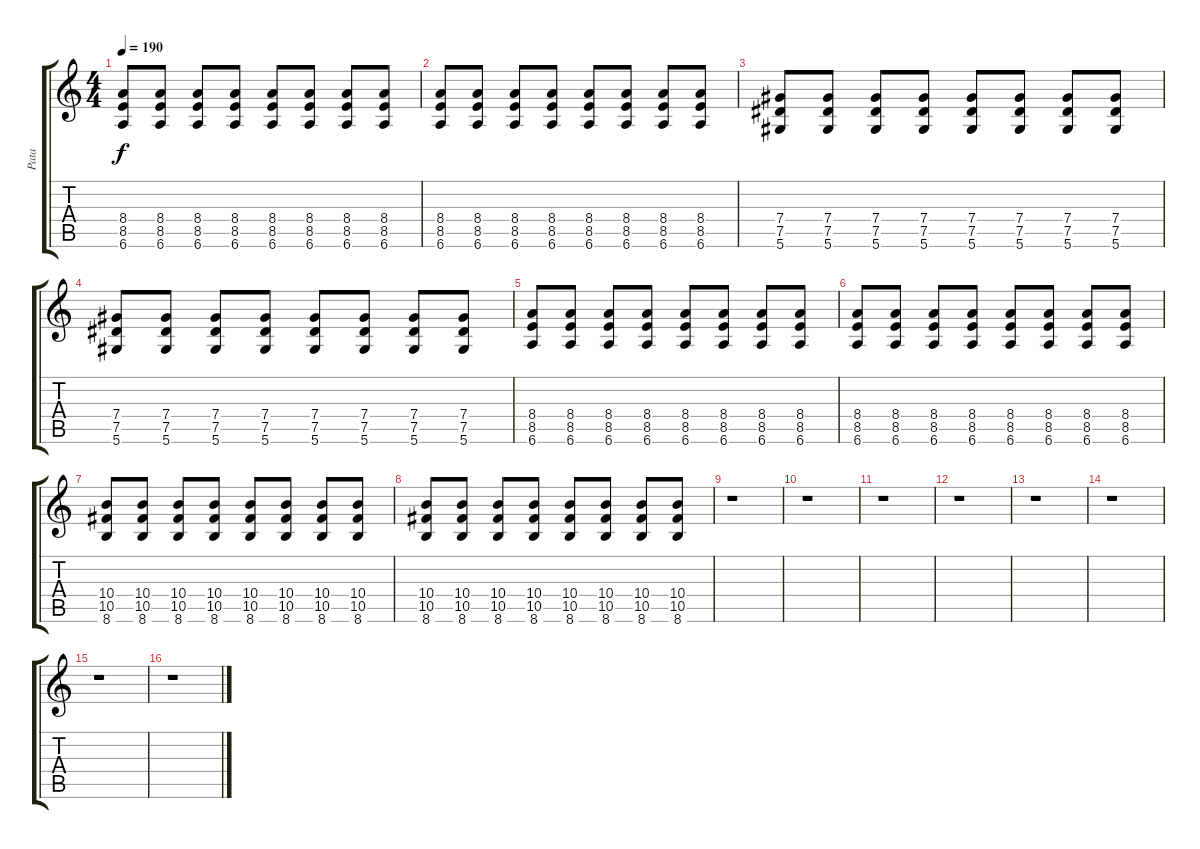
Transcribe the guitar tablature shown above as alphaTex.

\track ("Pata" "Pata") {instrument distortionguitar}
\staff {score tabs}
\tuning (Eb4 Bb3 Gb3 Db3 Ab2 Eb2) {hide}
\ts (4 4)
\tempo 190
\clef g2
\ks c
(8.4 8.5 6.6).8{dy f} (8.4 8.5 6.6).8 (8.4 8.5 6.6).8 (8.4 8.5 6.6).8 (8.4 8.5 6.6).8 (8.4 8.5 6.6).8 (8.4 8.5 6.6).8 (8.4 8.5 6.6).8 |
(8.4 8.5 6.6).8 (8.4 8.5 6.6).8 (8.4 8.5 6.6).8 (8.4 8.5 6.6).8 (8.4 8.5 6.6).8 (8.4 8.5 6.6).8 (8.4 8.5 6.6).8 (8.4 8.5 6.6).8 |
(7.4 7.5 5.6).8 (7.4 7.5 5.6).8 (7.4 7.5 5.6).8 (7.4 7.5 5.6).8 (7.4 7.5 5.6).8 (7.4 7.5 5.6).8 (7.4 7.5 5.6).8 (7.4 7.5 5.6).8 |
(7.4 7.5 5.6).8 (7.4 7.5 5.6).8 (7.4 7.5 5.6).8 (7.4 7.5 5.6).8 (7.4 7.5 5.6).8 (7.4 7.5 5.6).8 (7.4 7.5 5.6).8 (7.4 7.5 5.6).8 |
(8.4 8.5 6.6).8 (8.4 8.5 6.6).8 (8.4 8.5 6.6).8 (8.4 8.5 6.6).8 (8.4 8.5 6.6).8 (8.4 8.5 6.6).8 (8.4 8.5 6.6).8 (8.4 8.5 6.6).8 |
(8.4 8.5 6.6).8 (8.4 8.5 6.6).8 (8.4 8.5 6.6).8 (8.4 8.5 6.6).8 (8.4 8.5 6.6).8 (8.4 8.5 6.6).8 (8.4 8.5 6.6).8 (8.4 8.5 6.6).8 |
(10.4 10.5 8.6).8 (10.4 10.5 8.6).8 (10.4 10.5 8.6).8 (10.4 10.5 8.6).8 (10.4 10.5 8.6).8 (10.4 10.5 8.6).8 (10.4 10.5 8.6).8 (10.4 10.5 8.6).8 |
(10.4 10.5 8.6).8 (10.4 10.5 8.6).8 (10.4 10.5 8.6).8 (10.4 10.5 8.6).8 (10.4 10.5 8.6).8 (10.4 10.5 8.6).8 (10.4 10.5 8.6).8 (10.4 10.5 8.6).8 |
r.1 |
r.1 |
r.1 |
r.1 |
r.1 |
r.1 |
r.1 |
r.1
